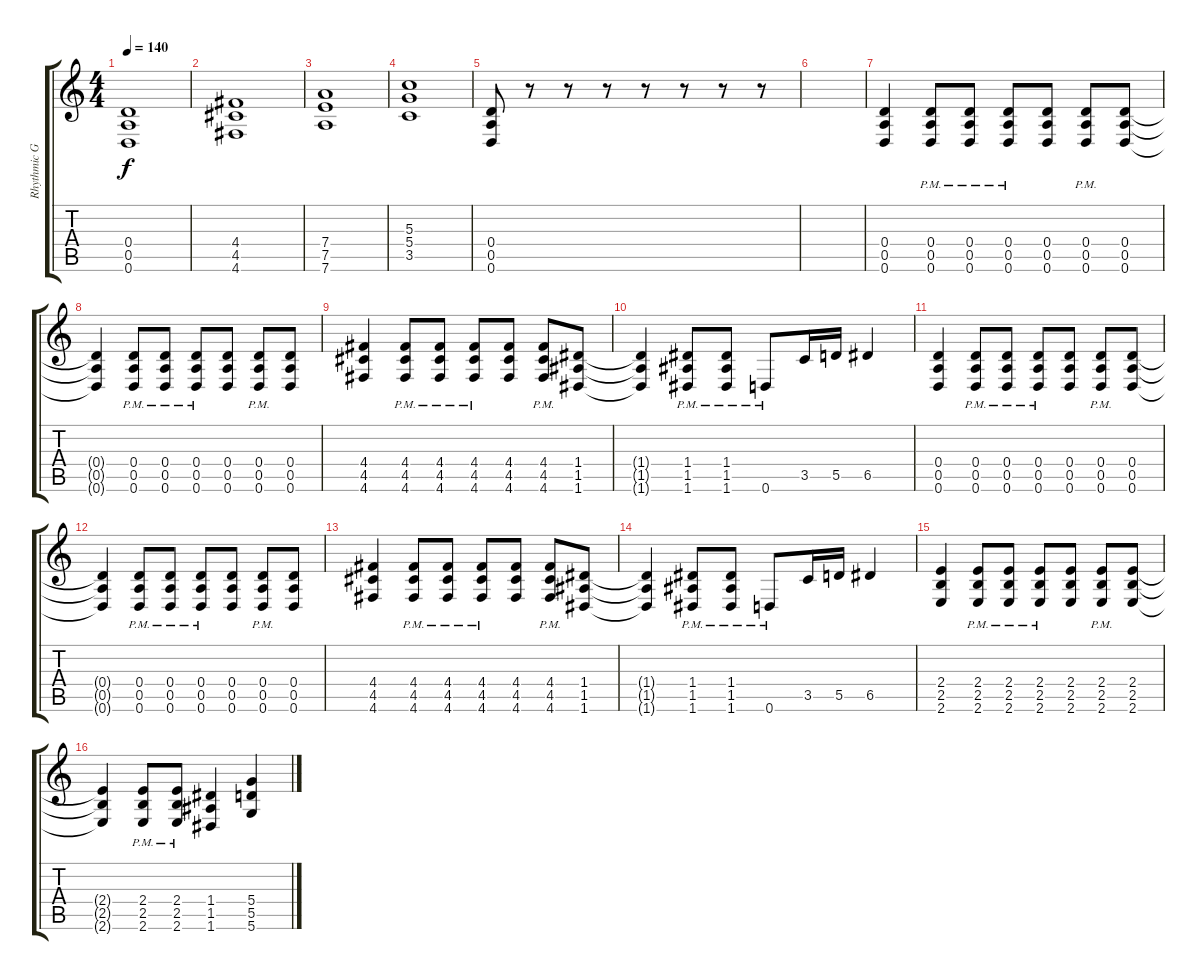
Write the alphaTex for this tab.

\track ("Rhythmic Guitar" "Rhythmic G") {instrument distortionguitar}
\staff {score tabs}
\tuning (E4 B3 G3 D3 A2 D2) {hide}
\ts (4 4)
\tempo 140
\clef g2
\ks c
(0.4 0.5 0.6).1{dy f} |
(4.4 4.5 4.6).1 |
(7.4 7.5 7.6).1 |
(5.3 5.4 3.5).1 |
(0.4 0.5 0.6).8 r.8 r.8 r.8 r.8 r.8 r.8 r.8 |
|
(0.4 0.5 0.6).4 (0.4{pm} 0.5{pm} 0.6{pm}).8 (0.4{pm} 0.5{pm} 0.6{pm}).8 (0.4{pm} 0.5{pm} 0.6{pm}).8 (0.4 0.5 0.6).8 (0.4{pm} 0.5{pm} 0.6{pm}).8 (0.4 0.5 0.6).8 |
(0.4{t} 0.5{t} 0.6{t}).4 (0.4{pm} 0.5{pm} 0.6{pm}).8 (0.4{pm} 0.5{pm} 0.6{pm}).8 (0.4{pm} 0.5{pm} 0.6{pm}).8 (0.4 0.5 0.6).8 (0.4{pm} 0.5{pm} 0.6{pm}).8 (0.4 0.5 0.6).8 |
(4.4 4.5 4.6).4 (4.4{pm} 4.5{pm} 4.6{pm}).8 (4.4{pm} 4.5{pm} 4.6{pm}).8 (4.4{pm} 4.5{pm} 4.6{pm}).8 (4.4 4.5 4.6).8 (4.4{pm} 4.5{pm} 4.6{pm}).8 (1.4 1.5 1.6).8 |
(1.4{t} 1.5{t} 1.6{t}).4 (1.4{pm} 1.5{pm} 1.6{pm}).8 (1.4{pm} 1.5{pm} 1.6{pm}).8 0.6{pm}.8 3.5.16 5.5.16 6.5.4 |
(0.4 0.5 0.6).4 (0.4{pm} 0.5{pm} 0.6{pm}).8 (0.4{pm} 0.5{pm} 0.6{pm}).8 (0.4{pm} 0.5{pm} 0.6{pm}).8 (0.4 0.5 0.6).8 (0.4{pm} 0.5{pm} 0.6{pm}).8 (0.4 0.5 0.6).8 |
(0.4{t} 0.5{t} 0.6{t}).4 (0.4{pm} 0.5{pm} 0.6{pm}).8 (0.4{pm} 0.5{pm} 0.6{pm}).8 (0.4{pm} 0.5{pm} 0.6{pm}).8 (0.4 0.5 0.6).8 (0.4{pm} 0.5{pm} 0.6{pm}).8 (0.4 0.5 0.6).8 |
(4.4 4.5 4.6).4 (4.4{pm} 4.5{pm} 4.6{pm}).8 (4.4{pm} 4.5{pm} 4.6{pm}).8 (4.4{pm} 4.5{pm} 4.6{pm}).8 (4.4 4.5 4.6).8 (4.4{pm} 4.5{pm} 4.6{pm}).8 (1.4 1.5 1.6).8 |
(1.4{t} 1.5{t} 1.6{t}).4 (1.4{pm} 1.5{pm} 1.6{pm}).8 (1.4{pm} 1.5{pm} 1.6{pm}).8 0.6{pm}.8 3.5.16 5.5.16 6.5.4 |
(2.4 2.5 2.6).4 (2.4{pm} 2.5{pm} 2.6{pm}).8 (2.4{pm} 2.5{pm} 2.6{pm}).8 (2.4{pm} 2.5{pm} 2.6{pm}).8 (2.4 2.5 2.6).8 (2.4{pm} 2.5{pm} 2.6{pm}).8 (2.4 2.5 2.6).8 |
(2.4{t} 2.5{t} 2.6{t}).4 (2.4{pm} 2.5{pm} 2.6{pm}).8 (2.4{pm} 2.5{pm} 2.6{pm}).8 (1.4 1.5 1.6).4 (5.4 5.5 5.6).4
